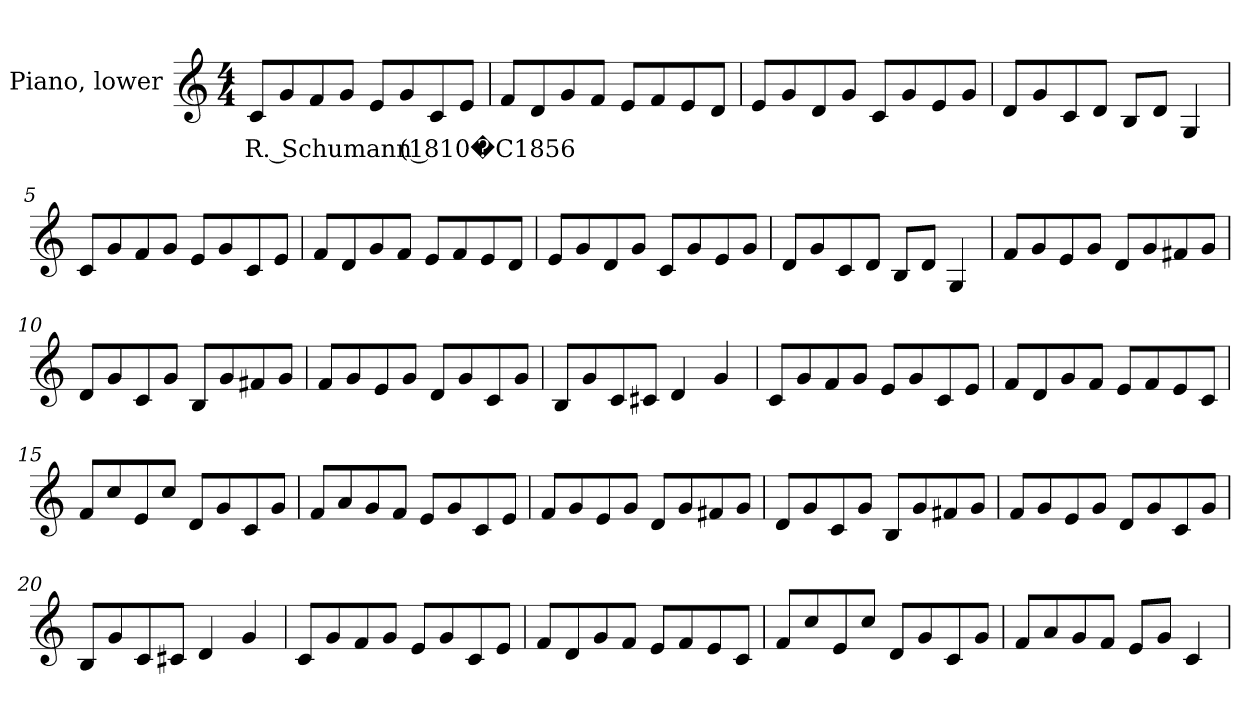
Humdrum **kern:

**kern	**text
*part1	*part1
*staff1	*staff1
*I"Piano, lower	*
*I'Pno.	*
*clefG2	*
*k[]	*
*M4/4	*
*MM60	*
=1	=1
!	!LO:LY:b
8c/L	R. Schumann (1810�C1856
8g/	.
8f/	.
8g/J	.
8e/L	.
8g/	.
8c/	.
8e/J	.
=2	=2
8f/L	.
8d/	.
8g/	.
8f/J	.
8e/L	.
8f/	.
8e/	.
8d/J	.
=3	=3
8e/L	.
8g/	.
8d/	.
8g/J	.
8c/L	.
8g/	.
8e/	.
8g/J	.
=4	=4
8d/L	.
8g/	.
8c/	.
8d/J	.
8B/L	.
8d/J	.
4G/	.
!!LO:LB:g=z
=5	=5
8c/L	.
8g/	.
8f/	.
8g/J	.
8e/L	.
8g/	.
8c/	.
8e/J	.
=6	=6
8f/L	.
8d/	.
8g/	.
8f/J	.
8e/L	.
8f/	.
8e/	.
8d/J	.
=7	=7
8e/L	.
8g/	.
8d/	.
8g/J	.
8c/L	.
8g/	.
8e/	.
8g/J	.
=8	=8
8d/L	.
8g/	.
8c/	.
8d/J	.
8B/L	.
8d/J	.
4G/	.
=9	=9
8f/L	.
8g/	.
8e/	.
8g/J	.
8d/L	.
8g/	.
8f#X/	.
8g/J	.
!!LO:LB:g=z
=10	=10
8d/L	.
8g/	.
8c/	.
8g/J	.
8B/L	.
8g/	.
8f#X/	.
8g/J	.
=11	=11
8f/L	.
8g/	.
8e/	.
8g/J	.
8d/L	.
8g/	.
8c/	.
8g/J	.
=12	=12
8B/L	.
8g/	.
8c/	.
8c#X/J	.
4d/	.
4g/	.
=13	=13
8c/L	.
8g/	.
8f/	.
8g/J	.
8e/L	.
8g/	.
8c/	.
8e/J	.
=14	=14
8f/L	.
8d/	.
8g/	.
8f/J	.
8e/L	.
8f/	.
8e/	.
8c/J	.
!!LO:LB:g=z
=15	=15
8f/L	.
8cc/	.
8e/	.
8cc/J	.
8d/L	.
8g/	.
8c/	.
8g/J	.
=16	=16
8f/L	.
8a/	.
8g/	.
8f/J	.
8e/L	.
8g/	.
8c/	.
8e/J	.
=17	=17
8f/L	.
8g/	.
8e/	.
8g/J	.
8d/L	.
8g/	.
8f#X/	.
8g/J	.
=18	=18
8d/L	.
8g/	.
8c/	.
8g/J	.
8B/L	.
8g/	.
8f#X/	.
8g/J	.
=19	=19
8f/L	.
8g/	.
8e/	.
8g/J	.
8d/L	.
8g/	.
8c/	.
8g/J	.
!!LO:LB:g=z
=20	=20
8B/L	.
8g/	.
8c/	.
8c#X/J	.
4d/	.
4g/	.
=21	=21
8c/L	.
8g/	.
8f/	.
8g/J	.
8e/L	.
8g/	.
8c/	.
8e/J	.
=22	=22
8f/L	.
8d/	.
8g/	.
8f/J	.
8e/L	.
8f/	.
8e/	.
8c/J	.
=23	=23
8f/L	.
8cc/	.
8e/	.
8cc/J	.
8d/L	.
8g/	.
8c/	.
8g/J	.
=24	=24
8f/L	.
8a/	.
8g/	.
8f/J	.
8e/L	.
8g/J	.
4c/	.
=	=
*-	*-
